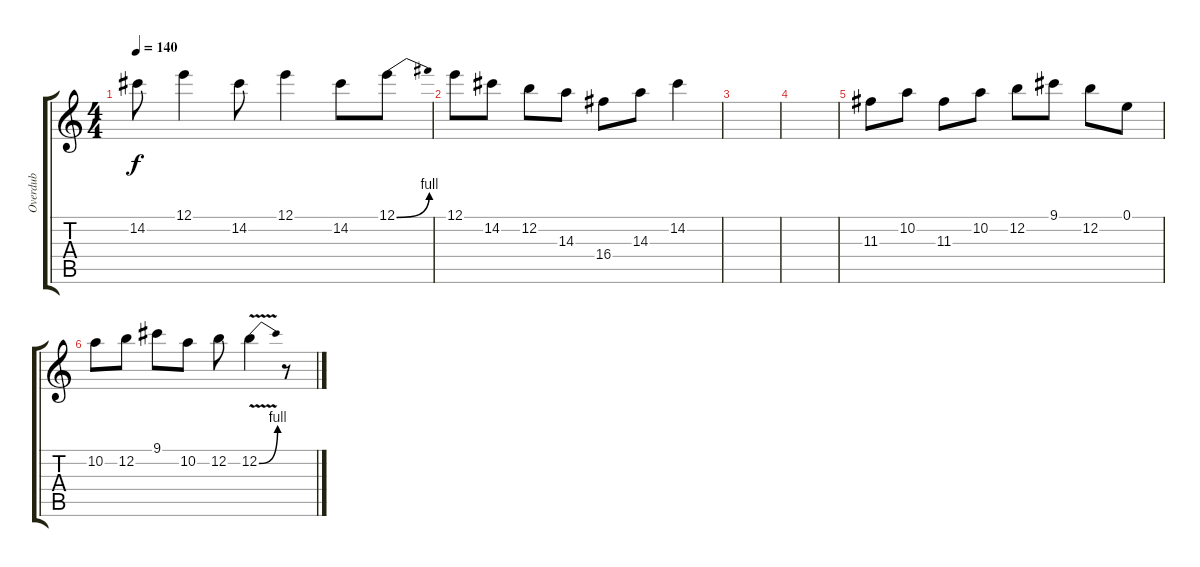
\track ("Overdub" "Overdub") {instrument distortionguitar}
\staff {score tabs}
\tuning (E4 B3 G3 D3 A2 E2) {hide}
\ts (4 4)
\tempo 140
\clef g2
\ks c
14.2.8{dy f} 12.1.4 14.2.8 12.1.4 14.2.8 12.1{be (bend 0 0 60 4)}.8 |
12.1.8 14.2.8 12.2.8 14.3.8 16.4.8 14.3.8 14.2.4 |
|
|
11.3.8 10.2.8 11.3.8 10.2.8 12.2.8 9.1.8 12.2.8 0.1.8 |
10.2.8 12.2.8 9.1.8 10.2.8 12.2.8 12.2{be (bend 0 0 60 4) v}.4 r.8
